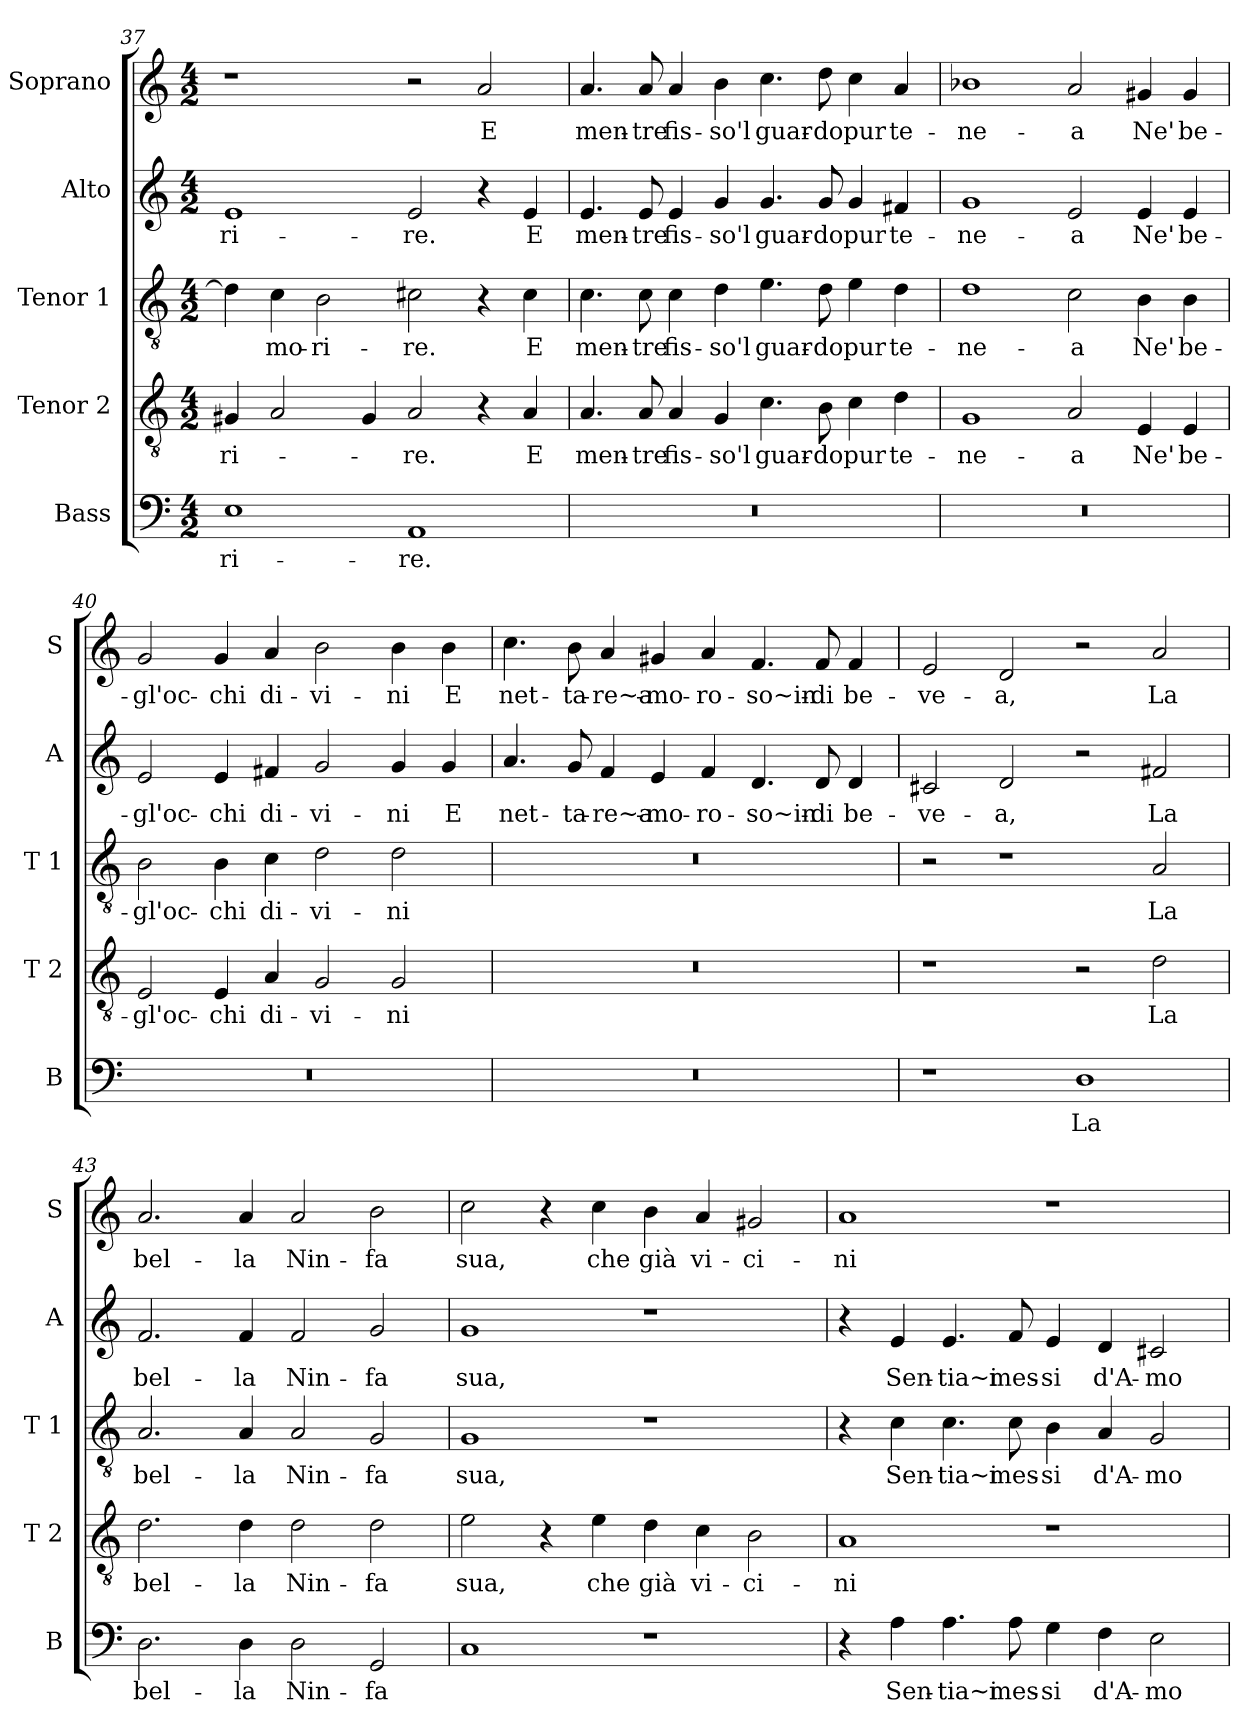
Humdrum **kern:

**kern	**text	**kern	**text	**kern	**text	**kern	**text	**kern	**text
*part5	*part5	*part4	*part4	*part3	*part3	*part2	*part2	*part1	*part1
*staff5	*staff5	*staff4	*staff4	*staff3	*staff3	*staff2	*staff2	*staff1	*staff1
*I"Bass	*	*I"Tenor 2	*	*I"Tenor 1	*	*I"Alto	*	*I"Soprano	*
*I'B	*	*I'T 2	*	*I'T 1	*	*I'A	*	*I'S	*
*clefF4	*	*clefGv2	*	*clefGv2	*	*clefG2	*	*clefG2	*
*k[]	*	*k[]	*	*k[]	*	*k[]	*	*k[]	*
*C:	*	*C:	*	*C:	*	*C:	*	*C:	*
*M4/2	*	*M4/2	*	*M4/2	*	*M4/2	*	*M4/2	*
=37	=37	=37	=37	=37	=37	=37	=37	=37	=37
1E	-ri-	4G#X/	-ri-	4d\]	.	1e	-ri-	1r	.
.	.	2A/	.	4c\	mo-	.	.	.	.
.	.	.	.	2B\	-ri-	.	.	.	.
.	.	4G#/	.	.	.	.	.	.	.
1AA	-re.	2A/	-re.	2c#X\	-re.	2e/	-re.	2r	.
.	.	4r	.	4r	.	4r	.	2a/	E
.	.	4A/	E	4c#\	E	4e/	E	.	.
=38	=38	=38	=38	=38	=38	=38	=38	=38	=38
0r	.	4.A/	men-	4.c\	men-	4.e/	men-	4.a/	men-
.	.	8A/	-tre	8c\	-tre	8e/	-tre	8a/	-tre
.	.	4A/	fis-	4c\	fis-	4e/	fis-	4a/	fis-
.	.	4G/	-so'l	4d\	-so'l	4g/	-so'l	4b\	-so'l
.	.	4.c\	guar-	4.e\	guar-	4.g/	guar-	4.cc\	guar-
.	.	8B\	-do	8d\	-do	8g/	-do	8dd\	-do
.	.	4c\	pur	4e\	pur	4g/	pur	4cc\	pur
.	.	4d\	te-	4d\	te-	4f#X/	te-	4a/	te-
!!LO:PB:g=z
=39	=39	=39	=39	=39	=39	=39	=39	=39	=39
0r	.	1G	-ne-	1d	-ne-	1g	-ne-	1b-X	-ne-
.	.	2A/	-a	2c\	-a	2e/	-a	2a/	-a
.	.	4E/	Ne'	4B\	Ne'	4e/	Ne'	4g#X/	Ne'
.	.	4E/	be-	4B\	be-	4e/	be-	4g#/	be-
=40	=40	=40	=40	=40	=40	=40	=40	=40	=40
0r	.	2E/	-gl'oc-	2B\	-gl'oc-	2e/	-gl'oc-	2g/	-gl'oc-
.	.	4E/	-chi	4B\	-chi	4e/	-chi	4g/	-chi
.	.	4A/	di-	4c\	di-	4f#X/	di-	4a/	di-
.	.	2G/	-vi-	2d\	-vi-	2g/	-vi-	2b\	-vi-
.	.	2G/	-ni	2d\	-ni	4g/	-ni	4b\	-ni
.	.	.	.	.	.	4g/	E	4b\	E
=41	=41	=41	=41	=41	=41	=41	=41	=41	=41
0r	.	0r	.	0r	.	4.a/	net-	4.cc\	net-
.	.	.	.	.	.	8g/	-ta-	8b\	-ta-
.	.	.	.	.	.	4f/	-re~a-	4a/	-re~a-
.	.	.	.	.	.	4e/	-mo-	4g#X/	-mo-
.	.	.	.	.	.	4f/	-ro-	4a/	-ro-
.	.	.	.	.	.	4.d/	-so~in-	4.f/	-so~in-
.	.	.	.	.	.	8d/	-di	8f/	-di
.	.	.	.	.	.	4d/	be-	4f/	be-
!!LO:LB:g=z
=42	=42	=42	=42	=42	=42	=42	=42	=42	=42
1r	.	1r	.	2r	.	2c#X/	-ve-	2e/	-ve-
.	.	.	.	1r	.	2d/	-a,	2d/	-a,
1D	La	2r	.	.	.	2r	.	2r	.
.	.	2d\	La	2A/	La	2f#X/	La	2a/	La
=43	=43	=43	=43	=43	=43	=43	=43	=43	=43
2.D\	bel-	2.d\	bel-	2.A/	bel-	2.f/	bel-	2.a/	bel-
4D\	-la	4d\	-la	4A/	-la	4f/	-la	4a/	-la
2D\	Nin-	2d\	Nin-	2A/	Nin-	2f/	Nin-	2a/	Nin-
2GG/	-fa	2d\	-fa	2G/	-fa	2g/	-fa	2b\	-fa
=44	=44	=44	=44	=44	=44	=44	=44	=44	=44
1C	.	2e\	sua,	1G	sua,	1g	sua,	2cc\	sua,
.	.	4r	.	.	.	.	.	4r	.
.	.	4e\	che	.	.	.	.	4cc\	che
1r	.	4d\	già	1r	.	1r	.	4b\	già
.	.	4c\	vi-	.	.	.	.	4a/	vi-
.	.	2B\	-ci-	.	.	.	.	2g#X/	-ci-
!!LO:LB:g=z
=45	=45	=45	=45	=45	=45	=45	=45	=45	=45
4r	.	1A	-ni	4r	.	4r	.	1a	-ni
4A\	Sen-	.	.	4c\	Sen-	4e/	Sen-	.	.
4.A\	-tia~i	.	.	4.c\	-tia~i	4.e/	-tia~i	.	.
8A\	mes-	.	.	8c\	mes-	8f/	mes-	.	.
4G\	-si	1r	.	4B\	-si	4e/	-si	1r	.
4F\	d'A-	.	.	4A/	d'A-	4d/	d'A-	.	.
2E\	-mo-	.	.	2G/	-mo-	2c#X/	-mo-	.	.
=	=	=	=	=	=	=	=	=	=
*-	*-	*-	*-	*-	*-	*-	*-	*-	*-
